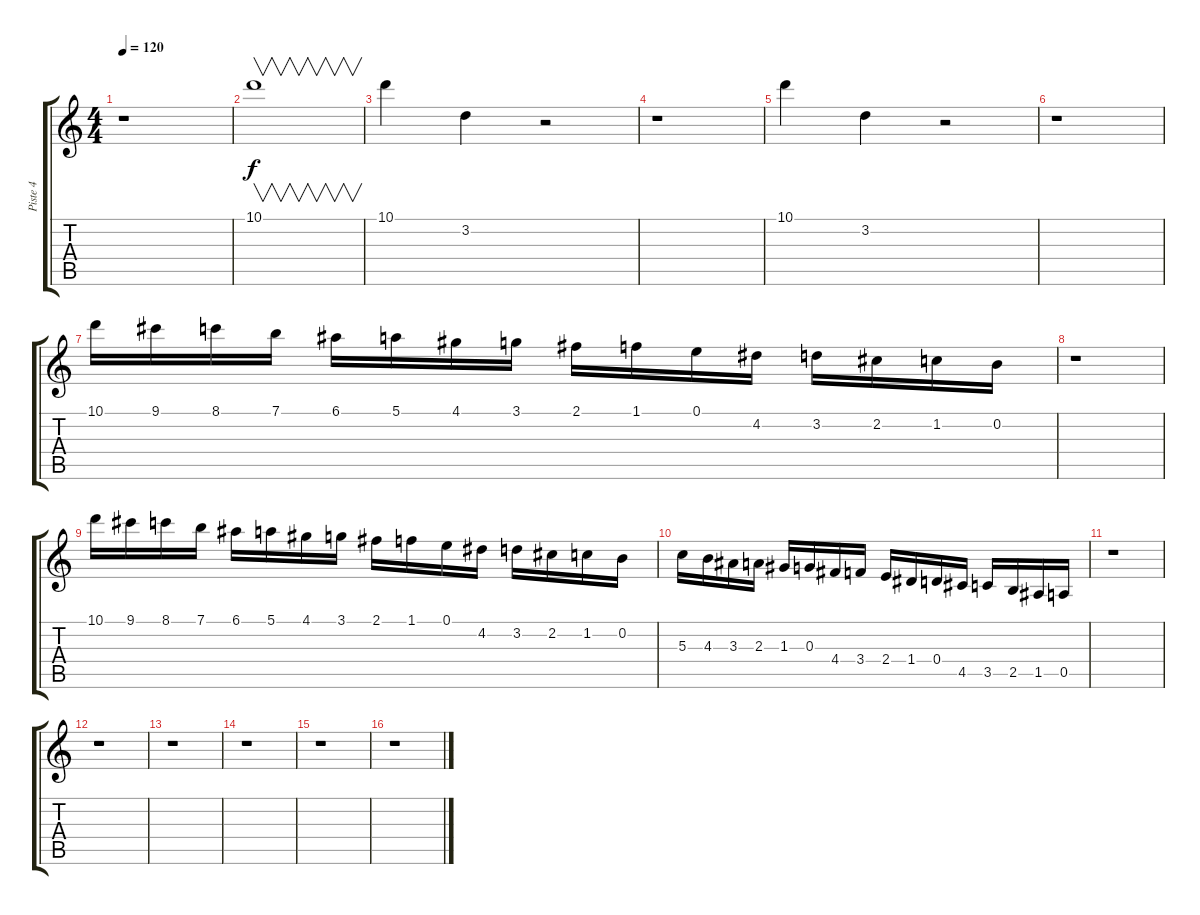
\track ("Piste 4" "Piste 4") {instrument overdrivenguitar}
\staff {score tabs}
\tuning (E4 B3 G3 D3 A2 E2) {hide}
\ts (4 4)
\tempo 120
\clef g2
\ks c
r.1{dy f} |
10.1.1{v} |
10.1.4 3.2.4 r.2 |
r.1 |
10.1.4 3.2.4 r.2 |
r.1 |
10.1.16 9.1.16 8.1.16 7.1.16 6.1.16 5.1.16 4.1.16 3.1.16 2.1.16 1.1.16 0.1.16 4.2.16 3.2.16 2.2.16 1.2.16 0.2.16 |
r.1 |
10.1.16 9.1.16 8.1.16 7.1.16 6.1.16 5.1.16 4.1.16 3.1.16 2.1.16 1.1.16 0.1.16 4.2.16 3.2.16 2.2.16 1.2.16 0.2.16 |
5.3.16 4.3.16 3.3.16 2.3.16 1.3.16 0.3.16 4.4.16 3.4.16 2.4.16 1.4.16 0.4.16 4.5.16 3.5.16 2.5.16 1.5.16 0.5.16 |
r.1 |
r.1 |
r.1 |
r.1 |
r.1 |
r.1
